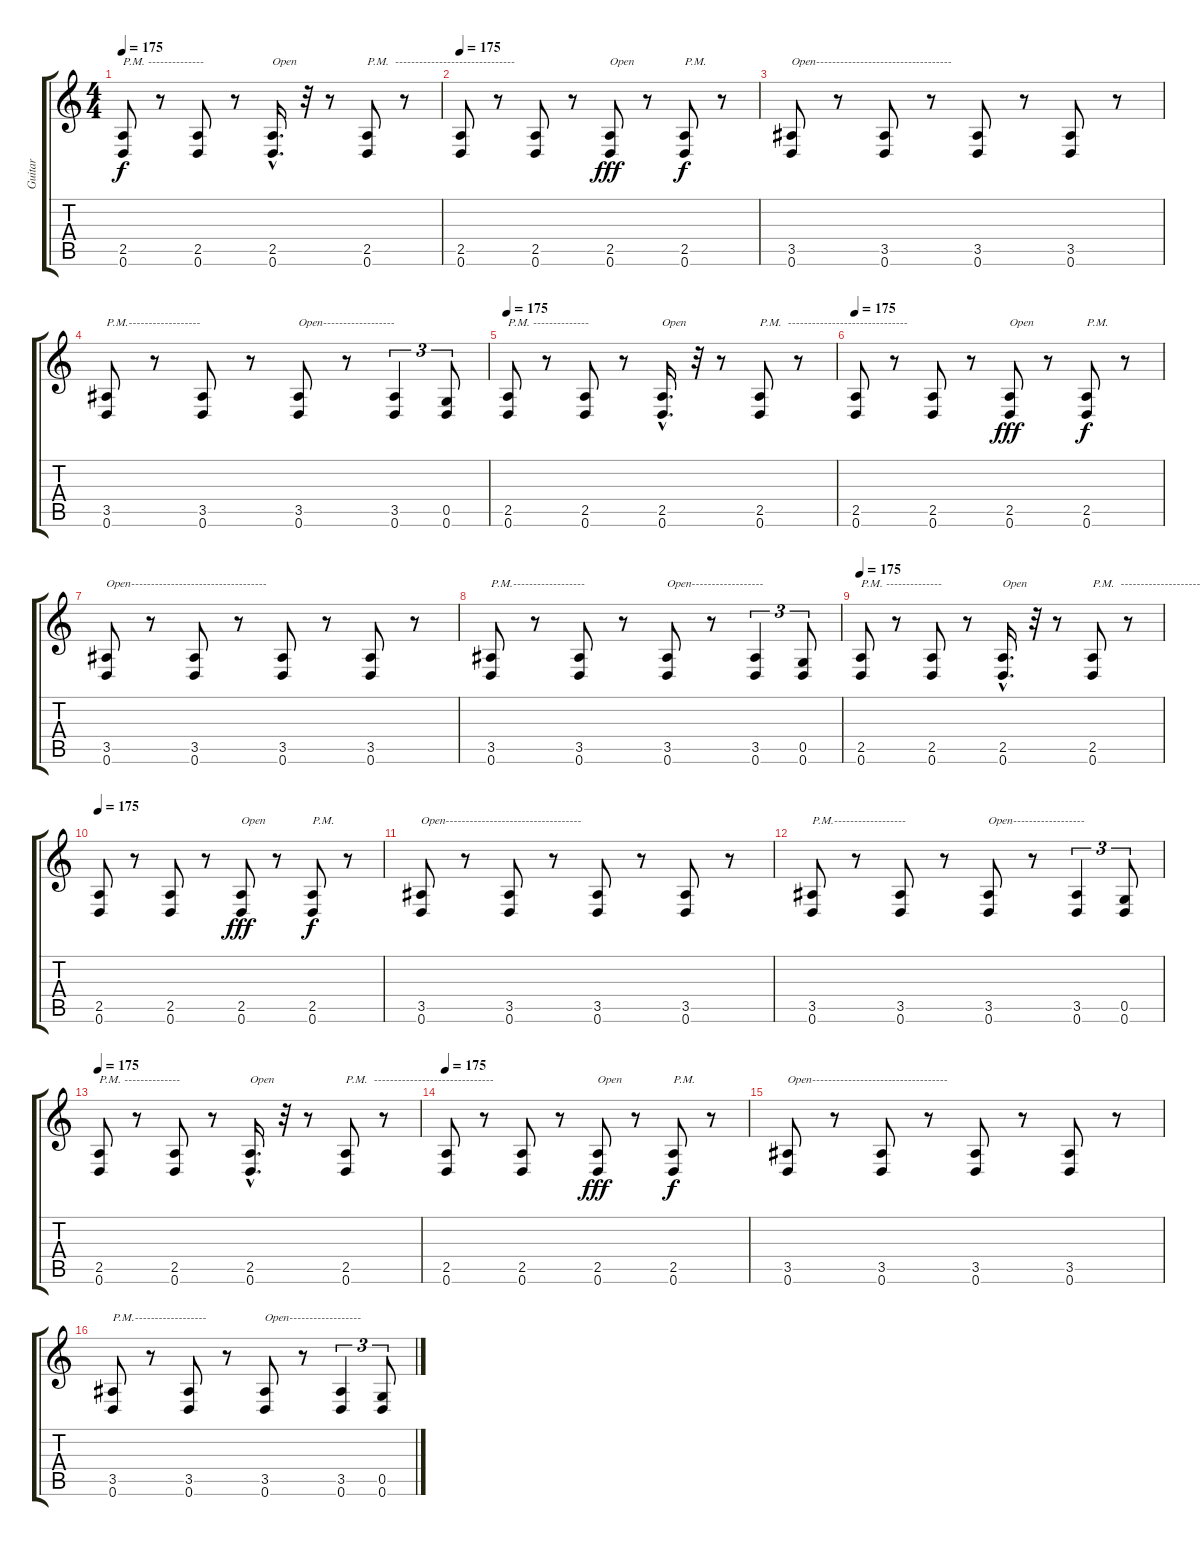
\track ("Guitar" "Guitar") {instrument electricguitarmuted}
\staff {score tabs}
\tuning (D4 A3 F3 C3 G2 D2) {hide}
\ts (4 4)
\tempo 175
\clef g2
\ks c
(2.5 0.6).8{txt "P.M. --------------" dy f instrument electricguitarmuted} r.8 (2.5 0.6).8 r.8 (2.5{hac} 0.6{hac}).16{d txt "Open" instrument electricguitarclean} r.32 r.8 (2.5 0.6).8{txt "P.M.  ------------------------------" instrument electricguitarmuted} r.8 |
\tempo 175
(2.5 0.6).8 r.8 (2.5 0.6).8 r.8 (2.5 0.6).8{txt "Open" dy fff instrument electricguitarclean} r.8 (2.5 0.6).8{txt "P.M." dy f instrument electricguitarmuted} r.8 |
(3.5 0.6).8{txt "Open----------------------------------" instrument electricguitarclean} r.8 (3.5 0.6).8 r.8 (3.5 0.6).8 r.8 (3.5 0.6).8 r.8 |
(3.5 0.6).8{txt "P.M.------------------" instrument electricguitarmuted} r.8 (3.5 0.6).8 r.8 (3.5 0.6).8{txt "Open------------------" instrument electricguitarclean} r.8 (3.5 0.6).4{tu (3 2)} (0.5 0.6).8{tu (3 2) instrument electricguitarmuted} |
\tempo 175
(2.5 0.6).8{txt "P.M. --------------" instrument electricguitarmuted} r.8 (2.5 0.6).8 r.8 (2.5{hac} 0.6{hac}).16{d txt "Open" instrument electricguitarclean} r.32 r.8 (2.5 0.6).8{txt "P.M.  ------------------------------" instrument electricguitarmuted} r.8 |
\tempo 175
(2.5 0.6).8 r.8 (2.5 0.6).8 r.8 (2.5 0.6).8{txt "Open" dy fff instrument electricguitarclean} r.8 (2.5 0.6).8{txt "P.M." dy f instrument electricguitarmuted} r.8 |
(3.5 0.6).8{txt "Open----------------------------------" instrument electricguitarclean} r.8 (3.5 0.6).8 r.8 (3.5 0.6).8 r.8 (3.5 0.6).8 r.8 |
(3.5 0.6).8{txt "P.M.------------------" instrument electricguitarmuted} r.8 (3.5 0.6).8 r.8 (3.5 0.6).8{txt "Open------------------" instrument electricguitarclean} r.8 (3.5 0.6).4{tu (3 2)} (0.5 0.6).8{tu (3 2) instrument electricguitarmuted} |
\tempo 175
(2.5 0.6).8{txt "P.M. --------------" instrument electricguitarmuted} r.8 (2.5 0.6).8 r.8 (2.5{hac} 0.6{hac}).16{d txt "Open" instrument electricguitarclean} r.32 r.8 (2.5 0.6).8{txt "P.M.  ------------------------------" instrument electricguitarmuted} r.8 |
\tempo 175
(2.5 0.6).8 r.8 (2.5 0.6).8 r.8 (2.5 0.6).8{txt "Open" dy fff instrument electricguitarclean} r.8 (2.5 0.6).8{txt "P.M." dy f instrument electricguitarmuted} r.8 |
(3.5 0.6).8{txt "Open----------------------------------" instrument electricguitarclean} r.8 (3.5 0.6).8 r.8 (3.5 0.6).8 r.8 (3.5 0.6).8 r.8 |
(3.5 0.6).8{txt "P.M.------------------" instrument electricguitarmuted} r.8 (3.5 0.6).8 r.8 (3.5 0.6).8{txt "Open------------------" instrument electricguitarclean} r.8 (3.5 0.6).4{tu (3 2)} (0.5 0.6).8{tu (3 2) instrument electricguitarmuted} |
\tempo 175
(2.5 0.6).8{txt "P.M. --------------" instrument electricguitarmuted} r.8 (2.5 0.6).8 r.8 (2.5{hac} 0.6{hac}).16{d txt "Open" instrument electricguitarclean} r.32 r.8 (2.5 0.6).8{txt "P.M.  ------------------------------" instrument electricguitarmuted} r.8 |
\tempo 175
(2.5 0.6).8 r.8 (2.5 0.6).8 r.8 (2.5 0.6).8{txt "Open" dy fff instrument electricguitarclean} r.8 (2.5 0.6).8{txt "P.M." dy f instrument electricguitarmuted} r.8 |
(3.5 0.6).8{txt "Open----------------------------------" instrument electricguitarclean} r.8 (3.5 0.6).8 r.8 (3.5 0.6).8 r.8 (3.5 0.6).8 r.8 |
(3.5 0.6).8{txt "P.M.------------------" instrument electricguitarmuted} r.8 (3.5 0.6).8 r.8 (3.5 0.6).8{txt "Open------------------" instrument electricguitarclean} r.8 (3.5 0.6).4{tu (3 2)} (0.5 0.6).8{tu (3 2) instrument electricguitarmuted}
